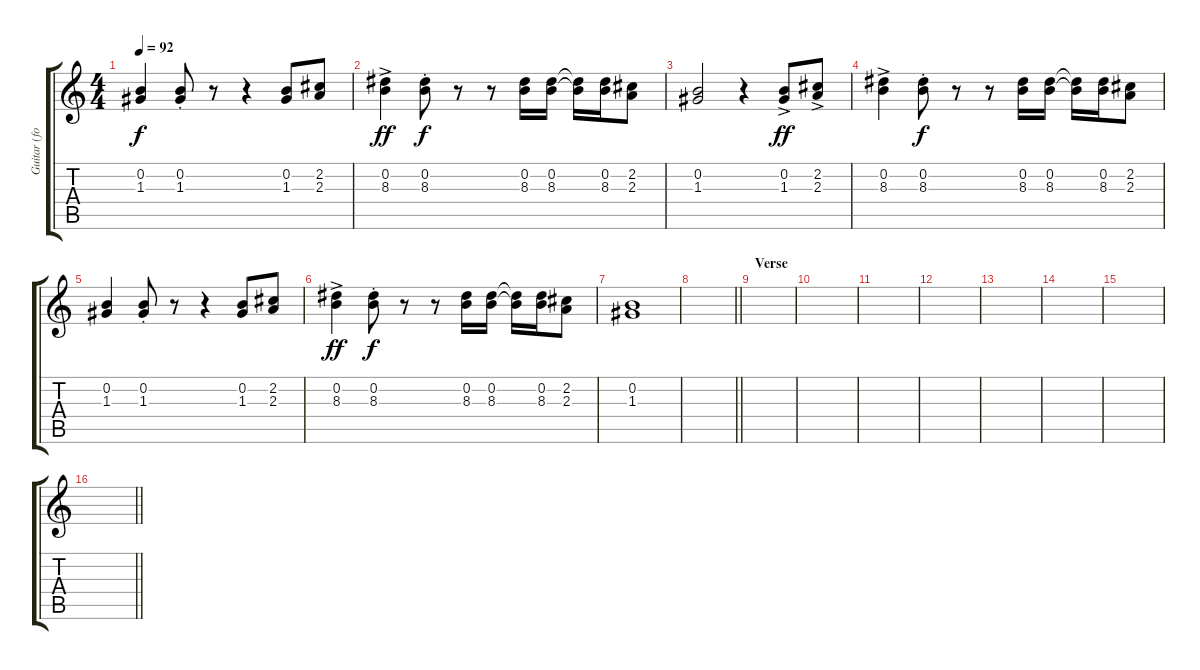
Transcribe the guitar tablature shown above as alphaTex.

\track ("Guitar (for sound effect)" "Guitar (fo") {instrument overdrivenguitar}
\staff {score tabs}
\tuning (E4 B3 G3 D3 A2 E2) {hide}
\ts (4 4)
\tempo 92
\clef g2
\ks c
(0.2 1.3).4{dy f} (0.2 1.3{st}).8 r.8 r.4 (0.2 1.3).8 (2.2 2.3).8 |
(0.2{ac} 8.3{ac}).4{dy ff} (0.2{st} 8.3{st}).8{dy f} r.8 r.8 (0.2 8.3).16 (0.2 8.3).16 (0.2{t} 8.3{t}).16 (0.2 8.3).16 (2.2 2.3).8 |
(0.2 1.3).2 r.4 (0.2{ac} 1.3{ac}).8{dy ff} (2.2{ac} 2.3{ac}).8 |
(0.2{ac} 8.3{ac}).4 (0.2{st} 8.3{st}).8{dy f} r.8 r.8 (0.2 8.3).16 (0.2 8.3).16 (0.2{t} 8.3{t}).16 (0.2 8.3).16 (2.2 2.3).8 |
(0.2 1.3).4 (0.2 1.3{st}).8 r.8 r.4 (0.2 1.3).8 (2.2 2.3).8 |
(0.2{ac} 8.3{ac}).4{dy ff} (0.2{st} 8.3{st}).8{dy f} r.8 r.8 (0.2 8.3).16 (0.2 8.3).16 (0.2{t} 8.3{t}).16 (0.2 8.3).16 (2.2 2.3).8 |
(0.2 1.3).1{volume 0} |
\barLineRight lightlight
|
\section ("" "Verse")
|
|
|
|
|
|
|
\barLineRight lightlight
